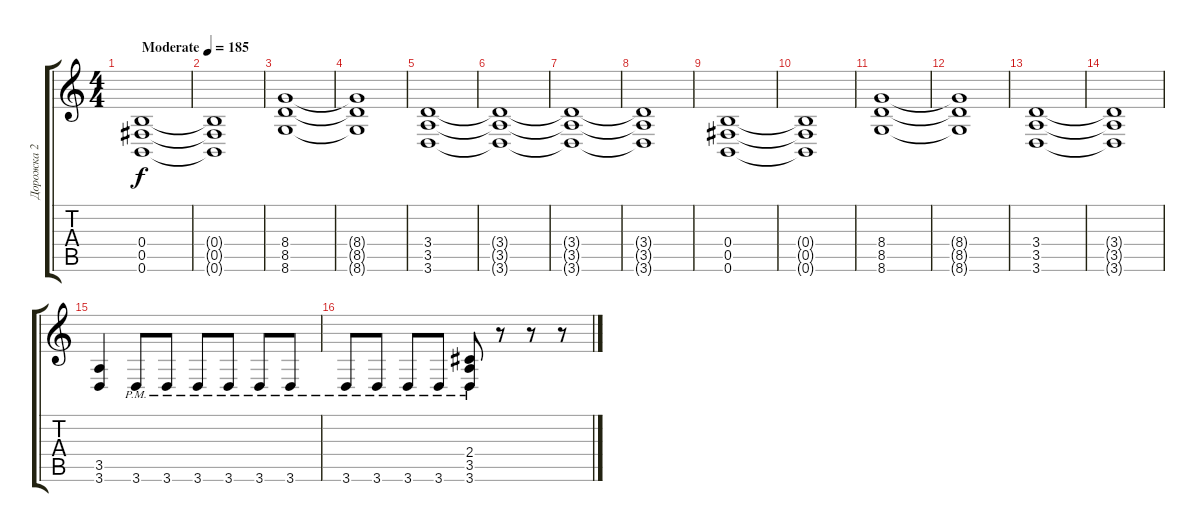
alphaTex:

\track ("Дорожка 2" "Дорожка 2") {instrument distortionguitar}
\staff {score tabs}
\tuning (Db4 Ab3 E3 B2 Gb2 B1) {hide}
\ts (4 4)
\tempo (185 "Moderate")
\clef g2
\ks c
(0.4 0.5 0.6).1{dy f instrument distortionguitar} |
(0.4{t} 0.5{t} 0.6{t}).1 |
(8.4 8.5 8.6).1 |
(8.4{t} 8.5{t} 8.6{t}).1 |
(3.4 3.5 3.6).1 |
(3.4{t} 3.5{t} 3.6{t}).1 |
(3.4{t} 3.5{t} 3.6{t}).1 |
(3.4{t} 3.5{t} 3.6{t}).1 |
(0.4 0.5 0.6).1 |
(0.4{t} 0.5{t} 0.6{t}).1 |
(8.4 8.5 8.6).1 |
(8.4{t} 8.5{t} 8.6{t}).1 |
(3.4 3.5 3.6).1 |
(3.4{t} 3.5{t} 3.6{t}).1 |
(3.5 3.6).4 3.6{pm}.8 3.6{pm}.8 3.6{pm}.8 3.6{pm}.8 3.6{pm}.8 3.6{pm}.8 |
3.6{pm}.8 3.6{pm}.8 3.6{pm}.8 3.6{pm}.8 (2.4{pm} 3.5 3.6).8 r.8 r.8 r.8
